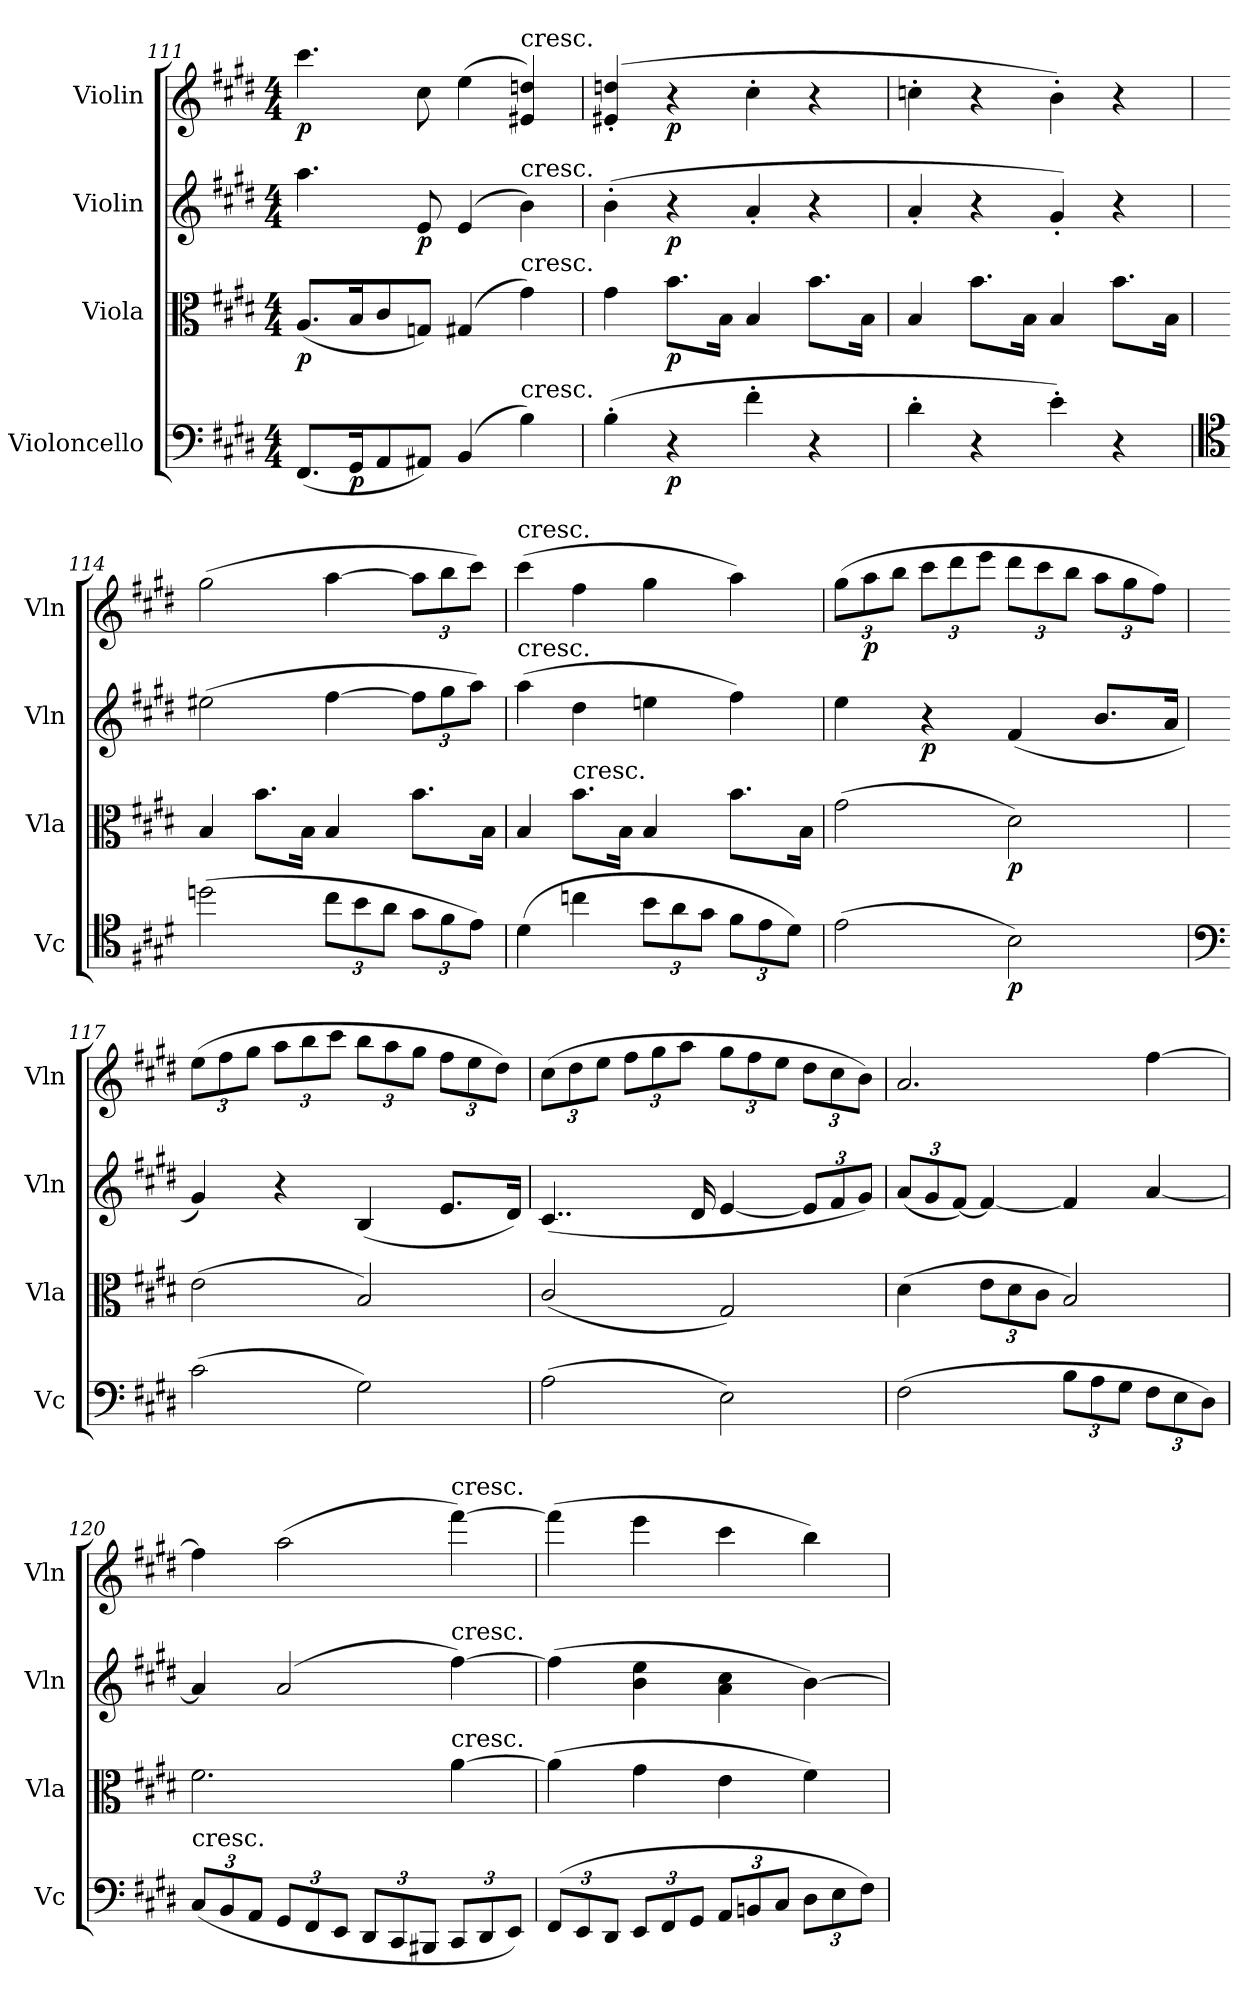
**kern	**dynam	**kern	**dynam	**kern	**dynam	**kern	**dynam
*part4	*part4	*part3	*part3	*part2	*part2	*part1	*part1
*staff4	*staff4	*staff3	*staff3	*staff2	*staff2	*staff1	*staff1
*I"Violoncello	*	*I"Viola	*	*I"Violin	*	*I"Violin	*
*I'Vc	*	*I'Vla	*	*I'Vln	*	*I'Vln	*
*clefF4	*	*clefC3	*	*clefG2	*	*clefG2	*
*k[f#c#g#d#]	*	*k[f#c#g#d#]	*	*k[f#c#g#d#]	*	*k[f#c#g#d#]	*
*M4/4	*	*M4/4	*	*M4/4	*	*M4/4	*
=111	=111	=111	=111	=111	=111	=111	=111
(8.FF#/L	.	(8.A/L	p	4.aa\	.	4.ccc#\	p
16GG#/K	p	16B/K	.	.	.	.	.
8AA/	.	8c#/	.	.	.	.	.
8AA#X/J)	.	8Gn/J)	.	8e/	p	8cc#\	.
(4BB/	.	(4G#X/	.	(4e/	.	(4ee\	.
!	!	!	!	!	!	!LO:TX:t=cresc.	!
!	!	!	!	!LO:TX:t=cresc.	!	!	!
!	!	!LO:TX:t=cresc.	!	!	!	!	!
!LO:TX:t=cresc.	!	!	!	!	!	!	!
4B\)	.	4g#\)	.	4b\)	.	4e#X/ 4ddn/)	.
=112	=112	=112	=112	=112	=112	=112	=112
(4B'\	.	4g#\	.	(4b'\	.	(4e#X'/ 4ddn'/	.
4r	p	8.b\L	p	4r	p	4r	p
.	.	16B\Jk	.	.	.	.	.
4f#'\	.	4B/	.	4a'/	.	4cc#'\	.
4r	.	8.b\L	.	4r	.	4r	.
.	.	16B\Jk	.	.	.	.	.
=113	=113	=113	=113	=113	=113	=113	=113
4d#'\	.	4B/	.	4a'/	.	4ccn'\	.
4r	.	8.b\L	.	4r	.	4r	.
.	.	16B\Jk	.	.	.	.	.
4e'\)	.	4B/	.	4g#'/)	.	4b'\)	.
4r	.	8.b\L	.	4r	.	4r	.
.	.	16B\Jk	.	.	.	.	.
=114	=114	=114	=114	=114	=114	=114	=114
*clefC4	*	*	*	*	*	*	*
(2ddn\	.	4B/	.	(2ee#X\	.	(2gg#\	.
.	.	8.b\L	.	.	.	.	.
.	.	16B\Jk	.	.	.	.	.
12cc#\L	.	4B/	.	[4ff#\	.	[4aa\	.
12b\	.	.	.	.	.	.	.
12a\J	.	.	.	.	.	.	.
12g#\L	.	8.b\L	.	12ff#\L]	.	12aa\L]	.
12f#\	.	.	.	12gg#\	.	12bb\	.
12e\J)	.	.	.	12aa\J)	.	12ccc#\J)	.
.	.	16B\Jk	.	.	.	.	.
=115	=115	=115	=115	=115	=115	=115	=115
!	!	!	!	!	!	!LO:TX:t=cresc.	!
!	!	!	!	!LO:TX:t=cresc.	!	!	!
(4d#\	.	4B/	.	(4aa\	.	(4ccc#\	.
!	!	!LO:TX:t=cresc.	!	!	!	!	!
4ccn\	.	8.b\L	.	4dd#\	.	4ff#\	.
.	.	16B\Jk	.	.	.	.	.
12b\L	.	4B/	.	4een\	.	4gg#\	.
12a\	.	.	.	.	.	.	.
12g#\J	.	.	.	.	.	.	.
12f#\L	.	8.b\L	.	4ff#\)	.	4aa\)	.
12e\	.	.	.	.	.	.	.
12d#\J)	.	.	.	.	.	.	.
.	.	16B\Jk	.	.	.	.	.
=116	=116	=116	=116	=116	=116	=116	=116
(2e\	.	(2g#\	.	4ee\	.	(12gg#\L	.
.	.	.	.	.	.	12aa\	p
.	.	.	.	.	.	12bb\J	.
.	.	.	.	4r	p	12ccc#\L	.
.	.	.	.	.	.	12ddd#\	.
.	.	.	.	.	.	12eee\J	.
2B\)	p	2d#\)	p	(4f#/	.	12ddd#\L	.
.	.	.	.	.	.	12ccc#\	.
.	.	.	.	.	.	12bb\J	.
.	.	.	.	8.b/L	.	12aa\L	.
.	.	.	.	.	.	12gg#\	.
.	.	.	.	.	.	12ff#\J)	.
.	.	.	.	16a/Jk	.	.	.
=117	=117	=117	=117	=117	=117	=117	=117
*clefF4	*	*	*	*	*	*	*
(2c#\	.	(2e\	.	4g#/)	.	(12ee\L	.
.	.	.	.	.	.	12ff#\	.
.	.	.	.	.	.	12gg#\J	.
.	.	.	.	4r	.	12aa\L	.
.	.	.	.	.	.	12bb\	.
.	.	.	.	.	.	12ccc#\J	.
2G#\)	.	2B/)	.	(4B/	.	12bb\L	.
.	.	.	.	.	.	12aa\	.
.	.	.	.	.	.	12gg#\J	.
.	.	.	.	8.e/L	.	12ff#\L	.
.	.	.	.	.	.	12ee\	.
.	.	.	.	.	.	12dd#\J)	.
.	.	.	.	16d#/Jk)	.	.	.
=118	=118	=118	=118	=118	=118	=118	=118
(2A\	.	(2c#/	.	(4..c#/	.	(12cc#\L	.
.	.	.	.	.	.	12dd#\	.
.	.	.	.	.	.	12ee\J	.
.	.	.	.	.	.	12ff#\L	.
.	.	.	.	.	.	12gg#\	.
.	.	.	.	.	.	12aa\J	.
.	.	.	.	16d#/	.	.	.
2E\)	.	2G#/)	.	[4e/	.	12gg#\L	.
.	.	.	.	.	.	12ff#\	.
.	.	.	.	.	.	12ee\J	.
.	.	.	.	12e/L]	.	12dd#\L	.
.	.	.	.	12f#/	.	12cc#\	.
.	.	.	.	12g#/J)	.	12b\J)	.
=119	=119	=119	=119	=119	=119	=119	=119
(2F#\	.	(4d#\	.	(12a/L	.	2.a/	.
.	.	.	.	12g#/	.	.	.
.	.	.	.	[12f#/J)	.	.	.
.	.	12e\L	.	4f#/_	.	.	.
.	.	12d#\	.	.	.	.	.
.	.	12c#\J	.	.	.	.	.
12B\L	.	2B/)	.	4f#/]	.	.	.
12A\	.	.	.	.	.	.	.
12G#\J	.	.	.	.	.	.	.
12F#\L	.	.	.	[4a/	.	[4ff#\	.
12E\	.	.	.	.	.	.	.
12D#\J)	.	.	.	.	.	.	.
=120	=120	=120	=120	=120	=120	=120	=120
!LO:TX:t=cresc.	!	!	!	!	!	!	!
(12C#/L	.	2.f#\	.	4a/]	.	4ff#\]	.
12BB/	.	.	.	.	.	.	.
12AA/J	.	.	.	.	.	.	.
12GG#/L	.	.	.	(2a/	.	(2aa\	.
12FF#/	.	.	.	.	.	.	.
12EE/J	.	.	.	.	.	.	.
12DD#/L	.	.	.	.	.	.	.
12CC#/	.	.	.	.	.	.	.
12BBB#X/J	.	.	.	.	.	.	.
!	!	!	!	!	!	!LO:TX:t=cresc.	!
!	!	!	!	!LO:TX:t=cresc.	!	!	!
!	!	!LO:TX:t=cresc.	!	!	!	!	!
12CC#/L	.	[4a\	.	[4ff#\)	.	[4fff#\)	.
12DD#/	.	.	.	.	.	.	.
12EE/J)	.	.	.	.	.	.	.
=121	=121	=121	=121	=121	=121	=121	=121
(12FF#/L	.	(4a\]	.	(4ff#\]	.	(4fff#\]	.
12EE/	.	.	.	.	.	.	.
12DD#/J	.	.	.	.	.	.	.
12EE/L	.	4g#\	.	4b\ 4ee\	.	4eee\	.
12FF#/	.	.	.	.	.	.	.
12GG#/J	.	.	.	.	.	.	.
12AA/L	.	4e\	.	4a\ 4cc#\	.	4ccc#\	.
12BBn/	.	.	.	.	.	.	.
12C#/J	.	.	.	.	.	.	.
12D#\L	.	4f#\)	.	[4b\)	.	4bb\)	.
12E\	.	.	.	.	.	.	.
12F#\J)	.	.	.	.	.	.	.
=	=	=	=	=	=	=	=
*-	*-	*-	*-	*-	*-	*-	*-
